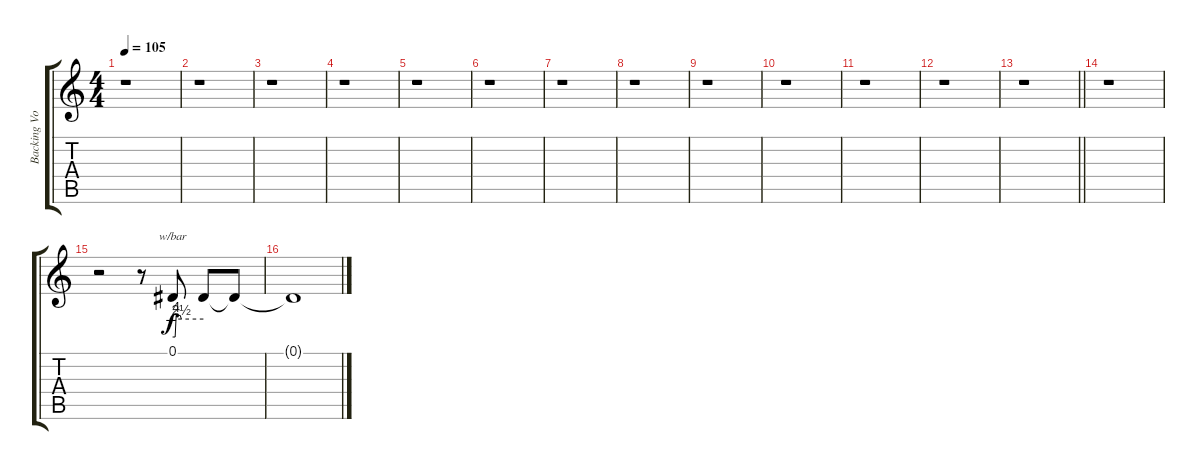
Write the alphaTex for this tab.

\track ("Backing Vocals 2" "Backing Vo") {instrument synthvoice}
\staff {score tabs}
\tuning (Eb4 Bb3 Gb3 Db3 Ab2 Eb2) {hide}
\ts (4 4)
\tempo 105
\clef g2
\ks c
r.1{dy f} |
r.1 |
r.1 |
r.1 |
r.1 |
r.1 |
r.1 |
r.1 |
r.1 |
r.1 |
r.1 |
r.1 |
\barLineRight lightlight
r.1 |
r.1 |
r.2 r.8 0.1.8{tbe (custom default 0 0 5 0 7 16 15 16 17 10 60 10)} 0.1{t}.8 0.1{t}.8 |
0.1{t}.1
